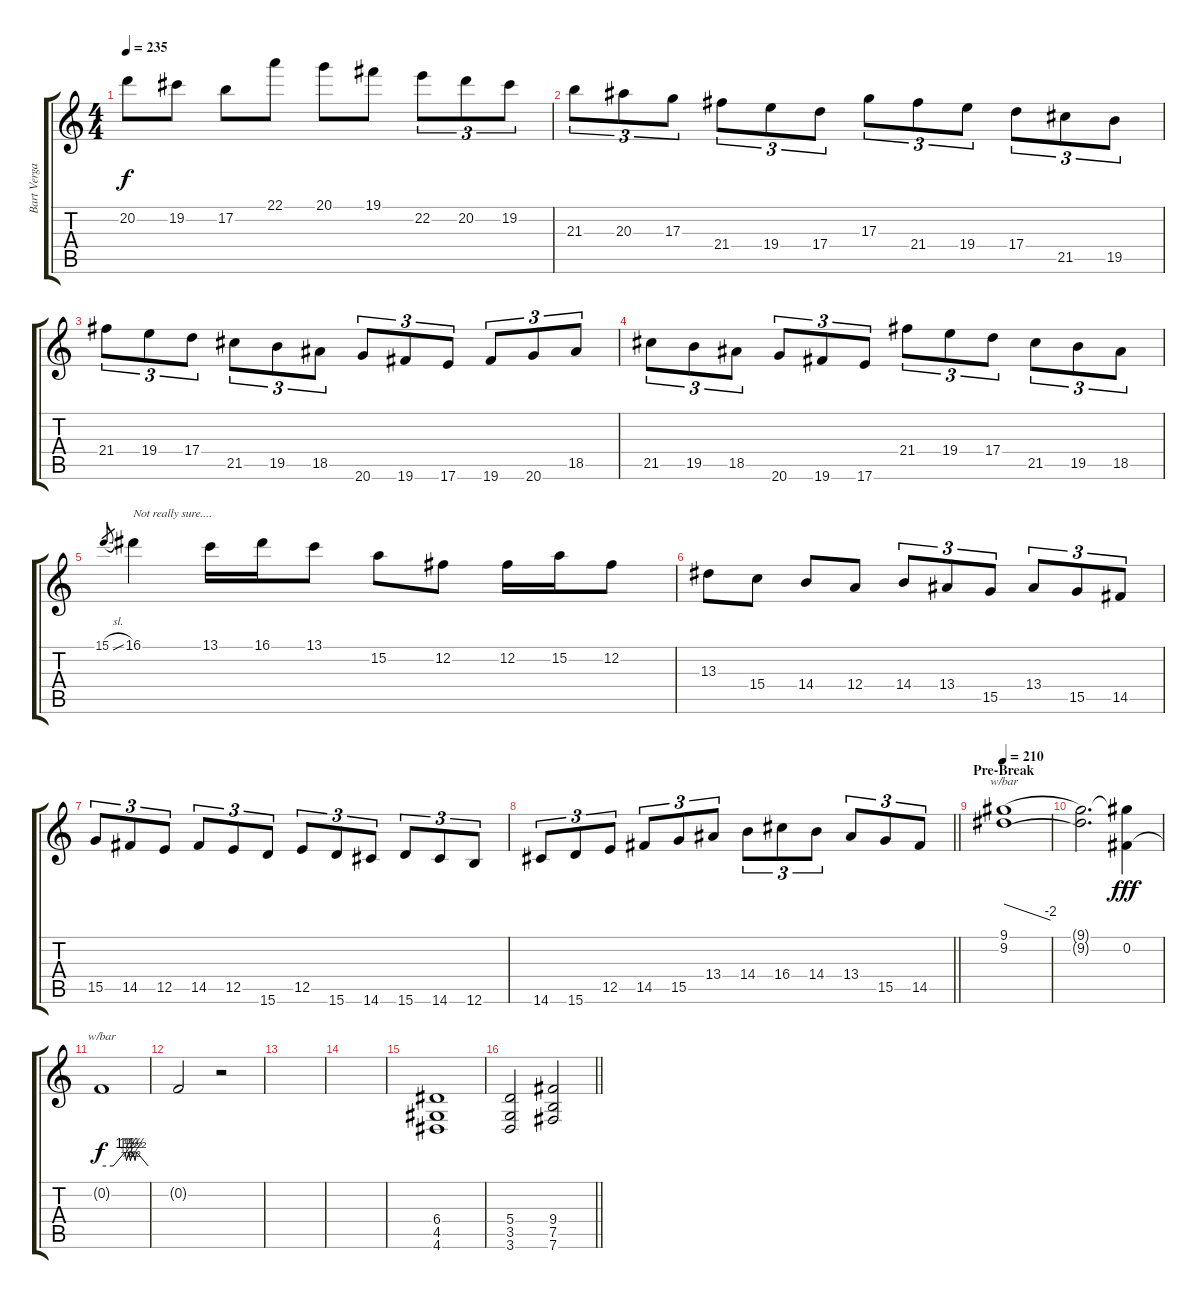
\track ("Bart Vergaert" "Bart Verga") {instrument distortionguitar}
\staff {score tabs}
\tuning (B3 Gb3 D3 A2 E2 B1) {hide}
\ts (4 4)
\tempo 235
\clef g2
\ks c
20.2.8{dy f} 19.2.8 17.2.8 22.1.8 20.1.8 19.1.8 22.2.8{tu (3 2)} 20.2.8{tu (3 2)} 19.2.8{tu (3 2)} |
21.3.8{tu (3 2)} 20.3.8{tu (3 2)} 17.3.8{tu (3 2)} 21.4.8{tu (3 2)} 19.4.8{tu (3 2)} 17.4.8{tu (3 2)} 17.3.8{tu (3 2)} 21.4.8{tu (3 2)} 19.4.8{tu (3 2)} 17.4.8{tu (3 2)} 21.5.8{tu (3 2)} 19.5.8{tu (3 2)} |
21.4.8{tu (3 2)} 19.4.8{tu (3 2)} 17.4.8{tu (3 2)} 21.5.8{tu (3 2)} 19.5.8{tu (3 2)} 18.5.8{tu (3 2)} 20.6.8{tu (3 2)} 19.6.8{tu (3 2)} 17.6.8{tu (3 2)} 19.6.8{tu (3 2)} 20.6.8{tu (3 2)} 18.5.8{tu (3 2)} |
21.5.8{tu (3 2)} 19.5.8{tu (3 2)} 18.5.8{tu (3 2)} 20.6.8{tu (3 2)} 19.6.8{tu (3 2)} 17.6.8{tu (3 2)} 21.4.8{tu (3 2)} 19.4.8{tu (3 2)} 17.4.8{tu (3 2)} 21.5.8{tu (3 2)} 19.5.8{tu (3 2)} 18.5.8{tu (3 2)} |
15.1{sl}.8{gr} 16.1.4{txt "Not really sure...."} 13.1.16 16.1.16 13.1.8 15.2.8 12.2.8 12.2.16 15.2.16 12.2.8 |
13.3.8 15.4.8 14.4.8 12.4.8 14.4.8{tu (3 2)} 13.4.8{tu (3 2)} 15.5.8{tu (3 2)} 13.4.8{tu (3 2)} 15.5.8{tu (3 2)} 14.5.8{tu (3 2)} |
15.5.8{tu (3 2)} 14.5.8{tu (3 2)} 12.5.8{tu (3 2)} 14.5.8{tu (3 2)} 12.5.8{tu (3 2)} 15.6.8{tu (3 2)} 12.5.8{tu (3 2)} 15.6.8{tu (3 2)} 14.6.8{tu (3 2)} 15.6.8{tu (3 2)} 14.6.8{tu (3 2)} 12.6.8{tu (3 2)} |
\barLineRight lightlight
14.6.8{tu (3 2)} 15.6.8{tu (3 2)} 12.5.8{tu (3 2)} 14.5.8{tu (3 2)} 15.5.8{tu (3 2)} 13.4.8{tu (3 2)} 14.4.8{tu (3 2)} 16.4.8{tu (3 2)} 14.4.8{tu (3 2)} 13.4.8{tu (3 2)} 15.5.8{tu (3 2)} 14.5.8{tu (3 2)} |
\section ("" "Pre-Break")
\tempo 210
(9.1 9.2).1{tbe (dive default 0 0 60 -8)} |
(9.1{t} 9.2{t}).2{d} (9.1{t} 0.2).4{dy fff} |
0.2{t}.1{tbe (custom default 0 0 15 0 30 6 32 2 35 6 37 2 40 6 43 2 45 6 60 0) dy f} |
0.2{t}.2{volume 0} r.2 |
|
|
(6.4 4.5 4.6).1{volume 13 instrument distortionguitar} |
\barLineRight lightlight
(5.4 3.5 3.6).2 (9.4 7.5 7.6).2
